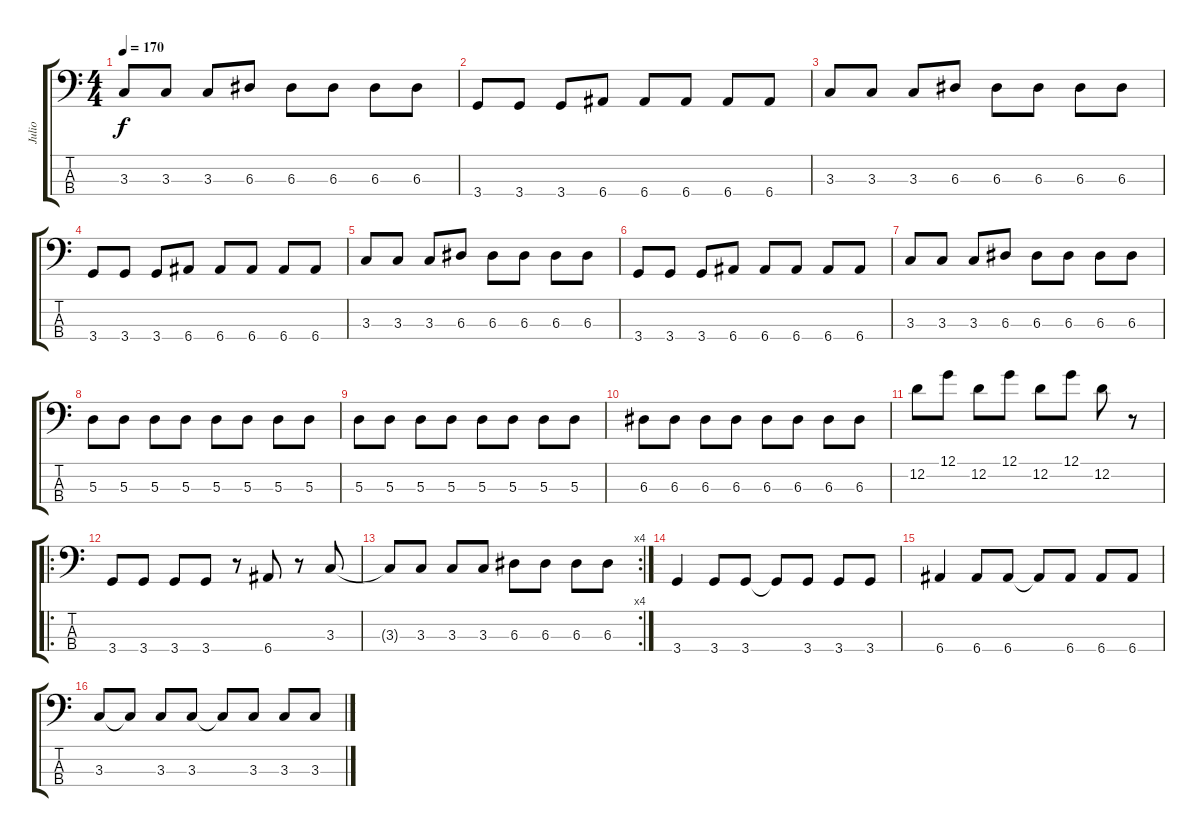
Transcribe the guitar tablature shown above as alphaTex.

\track ("Julio" "Julio") {instrument electricbassfinger}
\staff {score tabs}
\tuning (G2 D2 A1 E1) {hide}
\ts (4 4)
\tempo 170
\clef f4
\ks c
3.3.8{dy f} 3.3.8 3.3.8 6.3.8 6.3.8 6.3.8 6.3.8 6.3.8 |
3.4.8 3.4.8 3.4.8 6.4.8 6.4.8 6.4.8 6.4.8 6.4.8 |
3.3.8 3.3.8 3.3.8 6.3.8 6.3.8 6.3.8 6.3.8 6.3.8 |
3.4.8 3.4.8 3.4.8 6.4.8 6.4.8 6.4.8 6.4.8 6.4.8 |
3.3.8 3.3.8 3.3.8 6.3.8 6.3.8 6.3.8 6.3.8 6.3.8 |
3.4.8 3.4.8 3.4.8 6.4.8 6.4.8 6.4.8 6.4.8 6.4.8 |
3.3.8 3.3.8 3.3.8 6.3.8 6.3.8 6.3.8 6.3.8 6.3.8 |
5.3.8 5.3.8 5.3.8 5.3.8 5.3.8 5.3.8 5.3.8 5.3.8 |
5.3.8 5.3.8 5.3.8 5.3.8 5.3.8 5.3.8 5.3.8 5.3.8 |
6.3.8 6.3.8 6.3.8 6.3.8 6.3.8 6.3.8 6.3.8 6.3.8 |
12.2.8 12.1.8 12.2.8 12.1.8 12.2.8 12.1.8 12.2.8 r.8 |
\ro
3.4.8 3.4.8 3.4.8 3.4.8 r.8 6.4.8 r.8 3.3.8 |
\rc 4
3.3{t}.8 3.3.8 3.3.8 3.3.8 6.3.8 6.3.8 6.3.8 6.3.8 |
3.4.4 3.4.8 3.4.8 3.4{t}.8 3.4.8 3.4.8 3.4.8 |
6.4.4 6.4.8 6.4.8 6.4{t}.8 6.4.8 6.4.8 6.4.8 |
3.3.8 3.3{t}.8 3.3.8 3.3.8 3.3{t}.8 3.3.8 3.3.8 3.3.8
